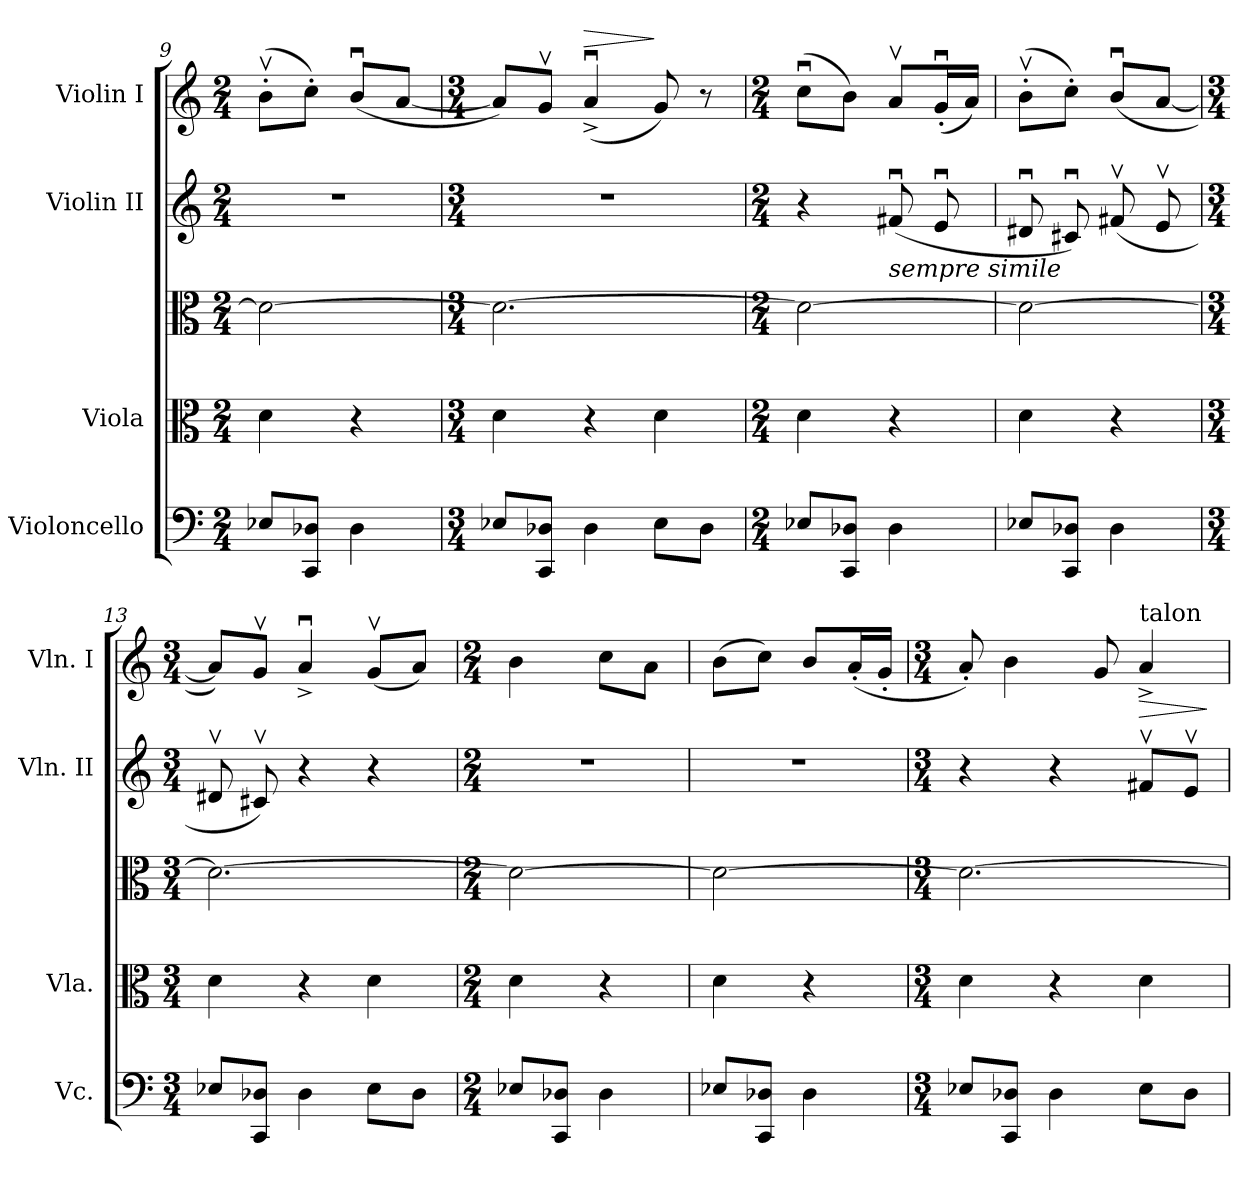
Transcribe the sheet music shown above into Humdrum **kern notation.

**kern	**kern	**kern	**kern	**kern	**dynam
*part4	*part3	*part3	*part2	*part1	*part1
*staff5	*staff4	*staff3	*staff2	*staff1	*staff1
*I"Violoncello	*I"Viola	*	*I"Violin II	*I"Violin I	*
*I'Vc.	*I'Vla.	*	*I'Vln. II	*I'Vln. I	*
*clefF4	*clefC3	*clefC3	*clefG2	*clefG2	*
*k[]	*k[]	*k[]	*k[]	*k[]	*
*C:	*C:	*C:	*C:	*C:	*
*M2/4	*M2/4	*M2/4	*M2/4	*M2/4	*
=9	=9	=9	=9	=9	=9
8E-XL	4d	2d_	2r	(8b'vL	.
8CC 8D-XJ	.	.	.	8cc'J)	.
4D-	4r	.	.	(8buL	.
.	.	.	.	[8aJ	.
=10	=10	=10	=10	=10	=10
*M3/4	*M3/4	*M3/4	*M3/4	*M3/4	*
8E-XL	4d	2.d_	4%3r	8aL])	.
8CC 8D-XJ	.	.	.	8gvJ	.
!	!	!	!	!	!LO:HP:a
4D-	4r	.	.	(4a^u	>
8E-L	4d	.	.	8g)	]
8D-J	.	.	.	8r	.
=11	=11	=11	=11	=11	=11
*M2/4	*M2/4	*M2/4	*M2/4	*M2/4	*
8E-XL	4d	2d_	4r	(8ccuL	.
8CC 8D-XJ	.	.	.	8bJ)	.
!	!	!	!LO:TX:b:i:t=sempre simile	!	!
4D-	4r	.	(8f#Xu	8avL	.
.	.	.	8eu	(16g'uL	.
.	.	.	.	16aJJ)	.
=12	=12	=12	=12	=12	=12
8E-XL	4d	2d_	8d#Xu	(8b'vL	.
8CC 8D-XJ	.	.	8c#Xu)	8cc'J)	.
4D-	4r	.	(8f#Xv	(8buL	.
.	.	.	8ev	[8aJ	.
=13	=13	=13	=13	=13	=13
*M3/4	*M3/4	*M3/4	*M3/4	*M3/4	*
8E-XL	4d	2.d_	8d#Xv	8aL])	.
8CC 8D-XJ	.	.	8c#Xv)	8gvJ	.
4D-	4r	.	4r	4a^u	.
8E-L	4d	.	4r	(8gvL	.
8D-J	.	.	.	8aJ)	.
=14	=14	=14	=14	=14	=14
*M2/4	*M2/4	*M2/4	*M2/4	*M2/4	*
8E-XL	4d	2d_	2r	4b	.
8CC 8D-XJ	.	.	.	.	.
4D-	4r	.	.	8ccL	.
.	.	.	.	8aJ	.
=15	=15	=15	=15	=15	=15
8E-XL	4d	2d_	2r	(8bL	.
8CC 8D-XJ	.	.	.	8ccJ)	.
4D-	4r	.	.	8bL	.
.	.	.	.	(16a'L	.
.	.	.	.	16g'JJ	.
=16	=16	=16	=16	=16	=16
*M3/4	*M3/4	*M3/4	*M3/4	*M3/4	*
8E-XL	4d	2.d_	4r	8a')	.
8CC 8D-XJ	.	.	.	4b	.
4D-	4r	.	4r	.	.
.	.	.	.	8g	.
!	!	!	!	!LO:TX:a:t=talon	!
!	!	!	!	!	!LO:HP:b
8E-L	4d	.	8f#XviL	4a^i	>
8D-J	.	.	8evJ	.	.
.	.	.	.	.	]
=	=	=	=	=	=
*-	*-	*-	*-	*-	*-
